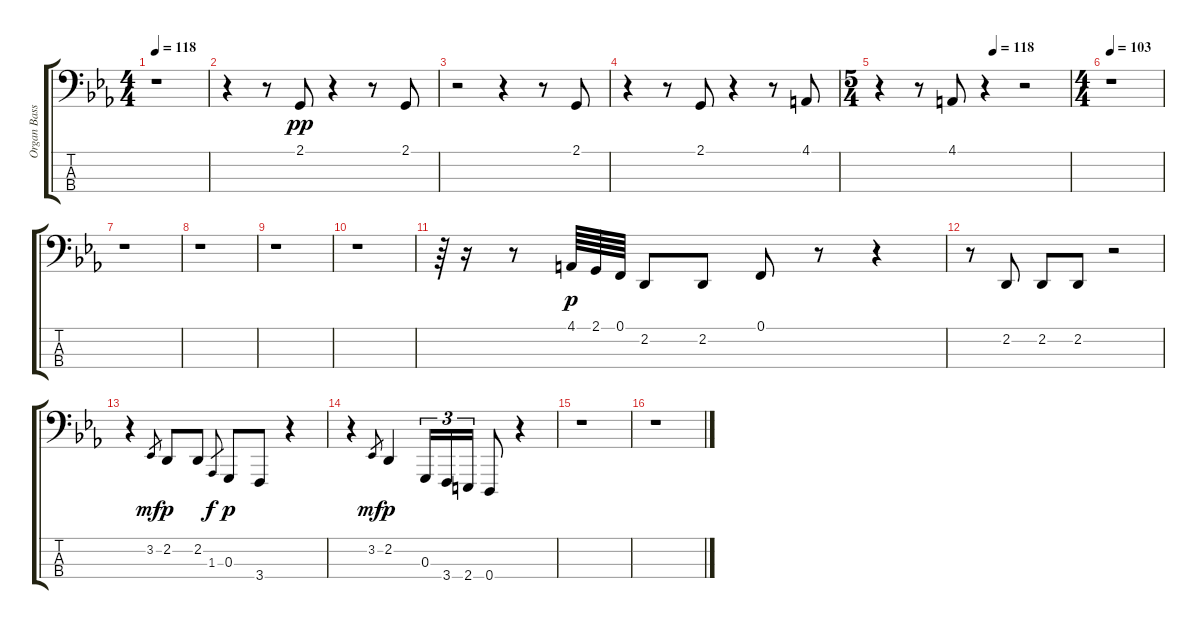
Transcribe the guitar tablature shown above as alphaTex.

\track ("Organ Bass 2" "Organ Bass") {instrument drawbarorgan}
\staff {score tabs}
\tuning (F2 C2 G1 D1) {hide}
\ts (4 4)
\tempo 118
\clef f4
\ks eb
r.1{dy pp instrument drawbarorgan} |
r.4 r.8 2.1.8 r.4 r.8 2.1.8 |
r.2 r.4 r.8 2.1.8 |
r.4 r.8 2.1.8 r.4 r.8 4.1.8 |
\ts (5 4)
\tempo (118 0.6)
r.4 r.8 4.1.8 r.4 r.2 |
\ts (4 4)
\tempo 103
r.1 |
r.1 |
r.1 |
r.1 |
r.1 |
r.64 r.16 r.8 4.1.64{dy p} 2.1.64 0.1.64 2.2.8 2.2.8 0.1.8 r.8 r.4 |
r.8 2.2.8 2.2.8 2.2.8 r.2 |
r.4 3.2.8{gr dy mf} 2.2.8{dy p} 2.2.8 1.3.8{gr dy f} 0.3.8{dy p} 3.4.8 r.4 |
r.4 3.2.8{gr dy mf} 2.2.4{dy p} 0.3.16{tu (3 2)} 3.4.16{tu (3 2)} 2.4.16{tu (3 2)} 0.4.8 r.4 |
r.1 |
r.1
